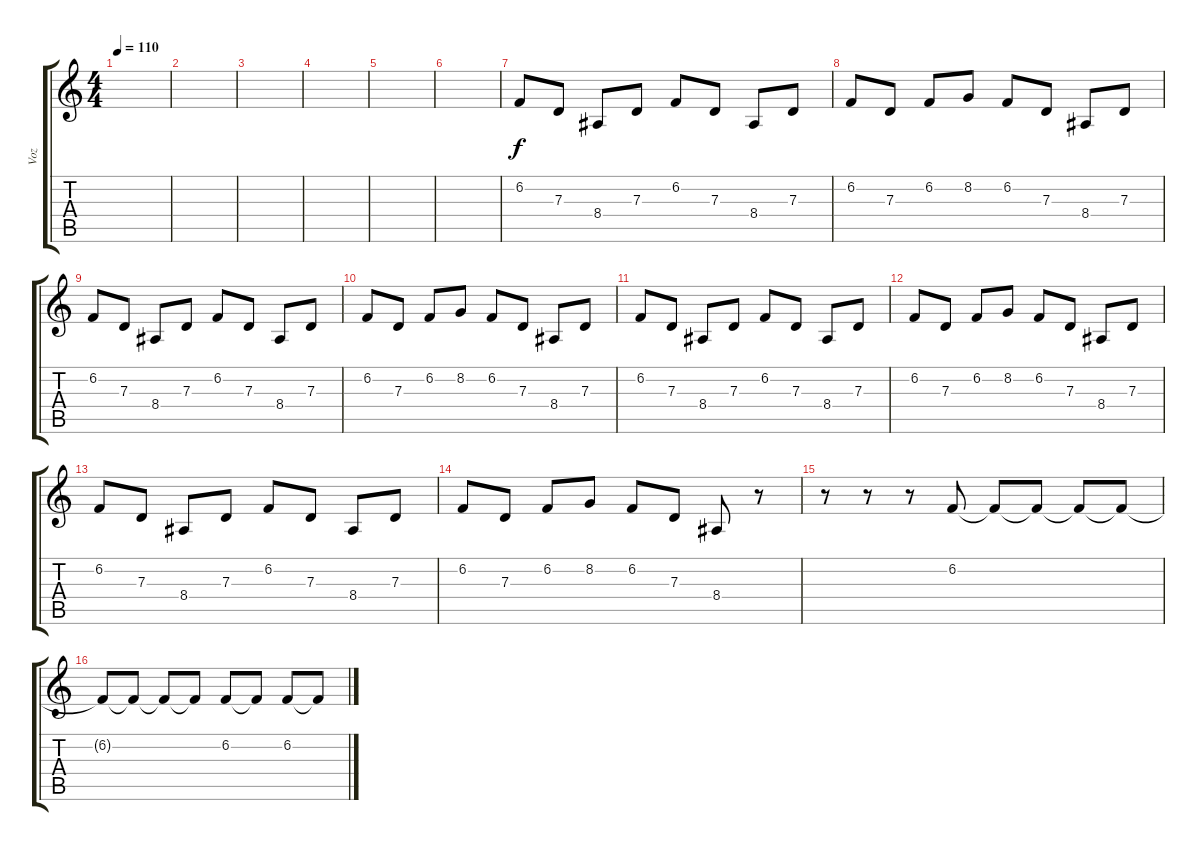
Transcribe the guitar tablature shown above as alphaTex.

\track ("Voz" "Voz") {instrument choiraahs}
\staff {score tabs}
\tuning (E4 B3 G3 D3 A2 E2) {hide}
\ts (4 4)
\tempo 110
\clef g2
\ks c
|
|
|
|
|
|
6.2.8 7.3.8 8.4.8 7.3.8 6.2.8 7.3.8 8.4.8 7.3.8 |
6.2.8 7.3.8 6.2.8 8.2.8 6.2.8 7.3.8 8.4.8 7.3.8 |
6.2.8 7.3.8 8.4.8 7.3.8 6.2.8 7.3.8 8.4.8 7.3.8 |
6.2.8 7.3.8 6.2.8 8.2.8 6.2.8 7.3.8 8.4.8 7.3.8 |
6.2.8 7.3.8 8.4.8 7.3.8 6.2.8 7.3.8 8.4.8 7.3.8 |
6.2.8 7.3.8 6.2.8 8.2.8 6.2.8 7.3.8 8.4.8 7.3.8 |
6.2.8 7.3.8 8.4.8 7.3.8 6.2.8 7.3.8 8.4.8 7.3.8 |
6.2.8 7.3.8 6.2.8 8.2.8 6.2.8 7.3.8 8.4.8 r.8 |
r.8 r.8 r.8 6.2.8 6.2{t}.8 6.2{t}.8 6.2{t}.8 6.2{t}.8 |
6.2{t}.8 6.2{t}.8 6.2{t}.8 6.2{t}.8 6.2.8 6.2{t}.8 6.2.8 6.2{t}.8
